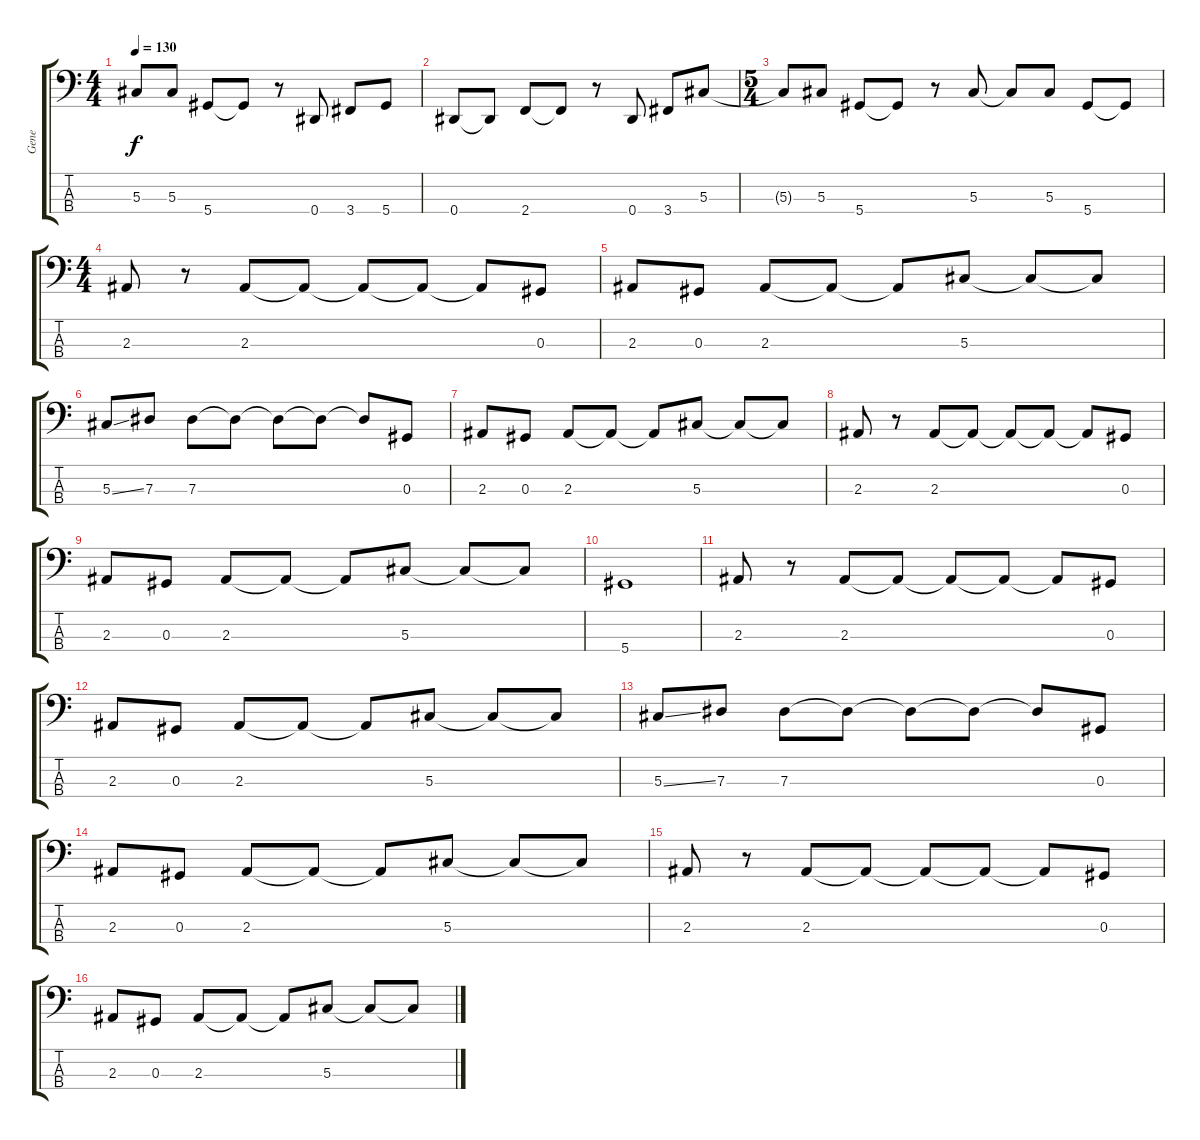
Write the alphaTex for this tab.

\track ("Gene" "Gene") {instrument electricbasspick}
\staff {score tabs}
\tuning (Gb2 Db2 Ab1 Eb1) {hide}
\ts (4 4)
\tempo 130
\clef f4
\ks c
5.3{t}.8{dy f} 5.3.8 5.4.8 5.4{t}.8 r.8 0.4.8 3.4.8 5.4.8 |
0.4.8 0.4{t}.8 2.4.8 2.4{t}.8 r.8 0.4.8 3.4.8 5.3.8 |
\ts (5 4)
5.3{t}.8 5.3.8 5.4.8 5.4{t}.8 r.8 5.3.8 5.3{t}.8 5.3.8 5.4.8 5.4{t}.8 |
\ts (4 4)
2.3.8 r.8 2.3.8 2.3{t}.8 2.3{t}.8 2.3{t}.8 2.3{t}.8 0.3.8 |
2.3.8 0.3.8 2.3.8 2.3{t}.8 2.3{t}.8 5.3.8 5.3{t}.8 5.3{t}.8 |
5.3{ss}.8 7.3.8 7.3.8 7.3{t}.8 7.3{t}.8 7.3{t}.8 7.3{t}.8 0.3.8 |
2.3.8 0.3.8 2.3.8 2.3{t}.8 2.3{t}.8 5.3.8 5.3{t}.8 5.3{t}.8 |
2.3.8 r.8 2.3.8 2.3{t}.8 2.3{t}.8 2.3{t}.8 2.3{t}.8 0.3.8 |
2.3.8 0.3.8 2.3.8 2.3{t}.8 2.3{t}.8 5.3.8 5.3{t}.8 5.3{t}.8 |
5.4.1 |
2.3.8 r.8 2.3.8 2.3{t}.8 2.3{t}.8 2.3{t}.8 2.3{t}.8 0.3.8 |
2.3.8 0.3.8 2.3.8 2.3{t}.8 2.3{t}.8 5.3.8 5.3{t}.8 5.3{t}.8 |
5.3{ss}.8 7.3.8 7.3.8 7.3{t}.8 7.3{t}.8 7.3{t}.8 7.3{t}.8 0.3.8 |
2.3.8 0.3.8 2.3.8 2.3{t}.8 2.3{t}.8 5.3.8 5.3{t}.8 5.3{t}.8 |
2.3.8 r.8 2.3.8 2.3{t}.8 2.3{t}.8 2.3{t}.8 2.3{t}.8 0.3.8 |
2.3.8 0.3.8 2.3.8 2.3{t}.8 2.3{t}.8 5.3.8 5.3{t}.8 5.3{t}.8
